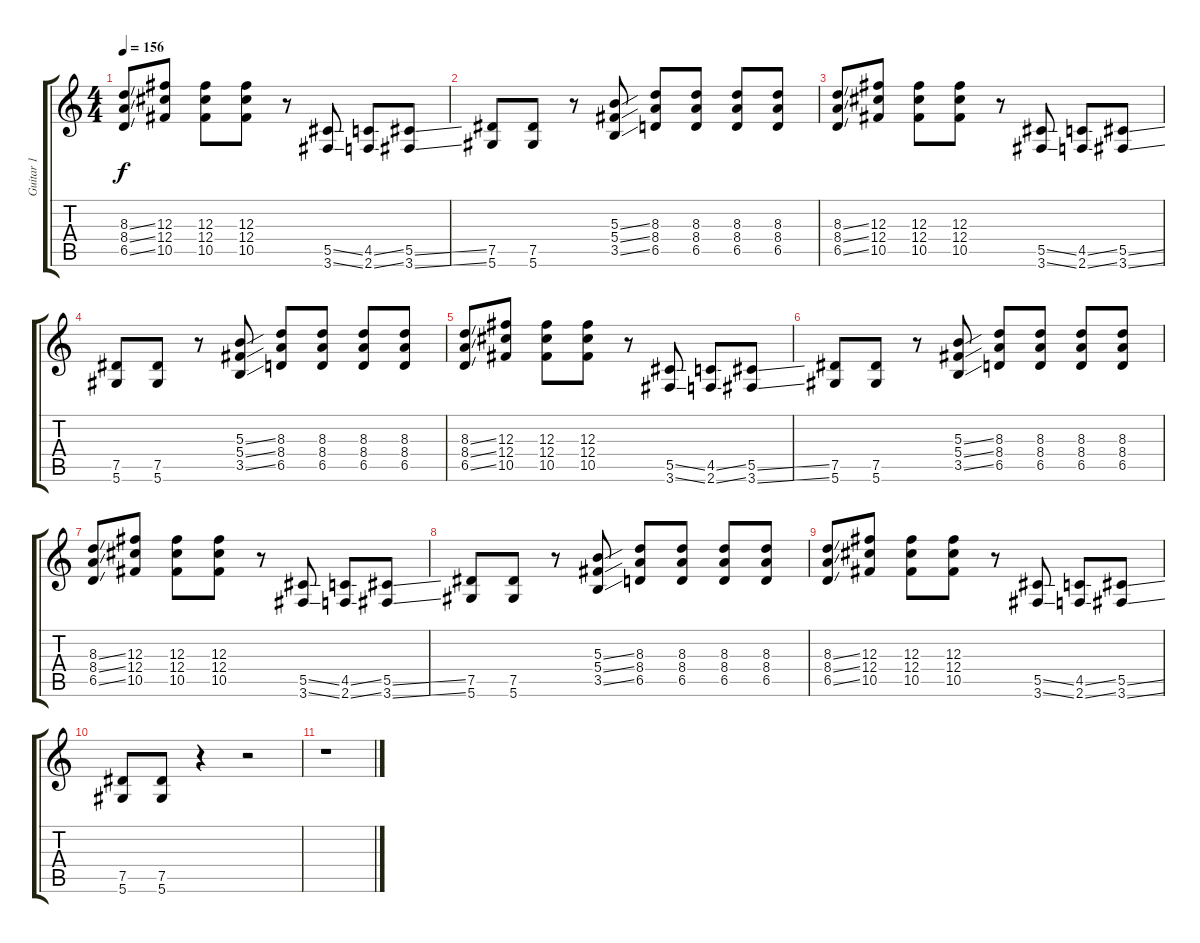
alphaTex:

\track ("Guitar 1" "Guitar 1") {instrument overdrivenguitar}
\staff {score tabs}
\tuning (Eb4 Bb3 Gb3 Db3 Ab2 Eb2) {hide}
\ts (4 4)
\tempo 156
\clef g2
\ks c
(8.3{ss} 8.4{ss} 6.5{ss}).8{dy f} (12.3 12.4 10.5).8 (12.3 12.4 10.5).8 (12.3 12.4 10.5).8 r.8 (5.5{ss} 3.6{ss}).8 (4.5{ss} 2.6{ss}).8 (5.5{ss} 3.6{ss}).8 |
(7.5 5.6).8 (7.5 5.6).8 r.8 (5.3{ss} 5.4{ss} 3.5{ss}).8 (8.3 8.4 6.5).8 (8.3 8.4 6.5).8 (8.3 8.4 6.5).8 (8.3 8.4 6.5).8 |
(8.3{ss} 8.4{ss} 6.5{ss}).8 (12.3 12.4 10.5).8 (12.3 12.4 10.5).8 (12.3 12.4 10.5).8 r.8 (5.5{ss} 3.6{ss}).8 (4.5{ss} 2.6{ss}).8 (5.5{ss} 3.6{ss}).8 |
(7.5 5.6).8 (7.5 5.6).8 r.8 (5.3{ss} 5.4{ss} 3.5{ss}).8 (8.3 8.4 6.5).8 (8.3 8.4 6.5).8 (8.3 8.4 6.5).8 (8.3 8.4 6.5).8 |
(8.3{ss} 8.4{ss} 6.5{ss}).8 (12.3 12.4 10.5).8 (12.3 12.4 10.5).8 (12.3 12.4 10.5).8 r.8 (5.5{ss} 3.6{ss}).8 (4.5{ss} 2.6{ss}).8 (5.5{ss} 3.6{ss}).8 |
(7.5 5.6).8 (7.5 5.6).8 r.8 (5.3{ss} 5.4{ss} 3.5{ss}).8 (8.3 8.4 6.5).8 (8.3 8.4 6.5).8 (8.3 8.4 6.5).8 (8.3 8.4 6.5).8 |
(8.3{ss} 8.4{ss} 6.5{ss}).8 (12.3 12.4 10.5).8 (12.3 12.4 10.5).8 (12.3 12.4 10.5).8 r.8 (5.5{ss} 3.6{ss}).8 (4.5{ss} 2.6{ss}).8 (5.5{ss} 3.6{ss}).8 |
(7.5 5.6).8 (7.5 5.6).8 r.8 (5.3{ss} 5.4{ss} 3.5{ss}).8 (8.3 8.4 6.5).8 (8.3 8.4 6.5).8 (8.3 8.4 6.5).8 (8.3 8.4 6.5).8 |
(8.3{ss} 8.4{ss} 6.5{ss}).8 (12.3 12.4 10.5).8 (12.3 12.4 10.5).8 (12.3 12.4 10.5).8 r.8 (5.5{ss} 3.6{ss}).8 (4.5{ss} 2.6{ss}).8 (5.5{ss} 3.6{ss}).8 |
(7.5 5.6).8 (7.5 5.6).8 r.4 r.2 |
r.1
